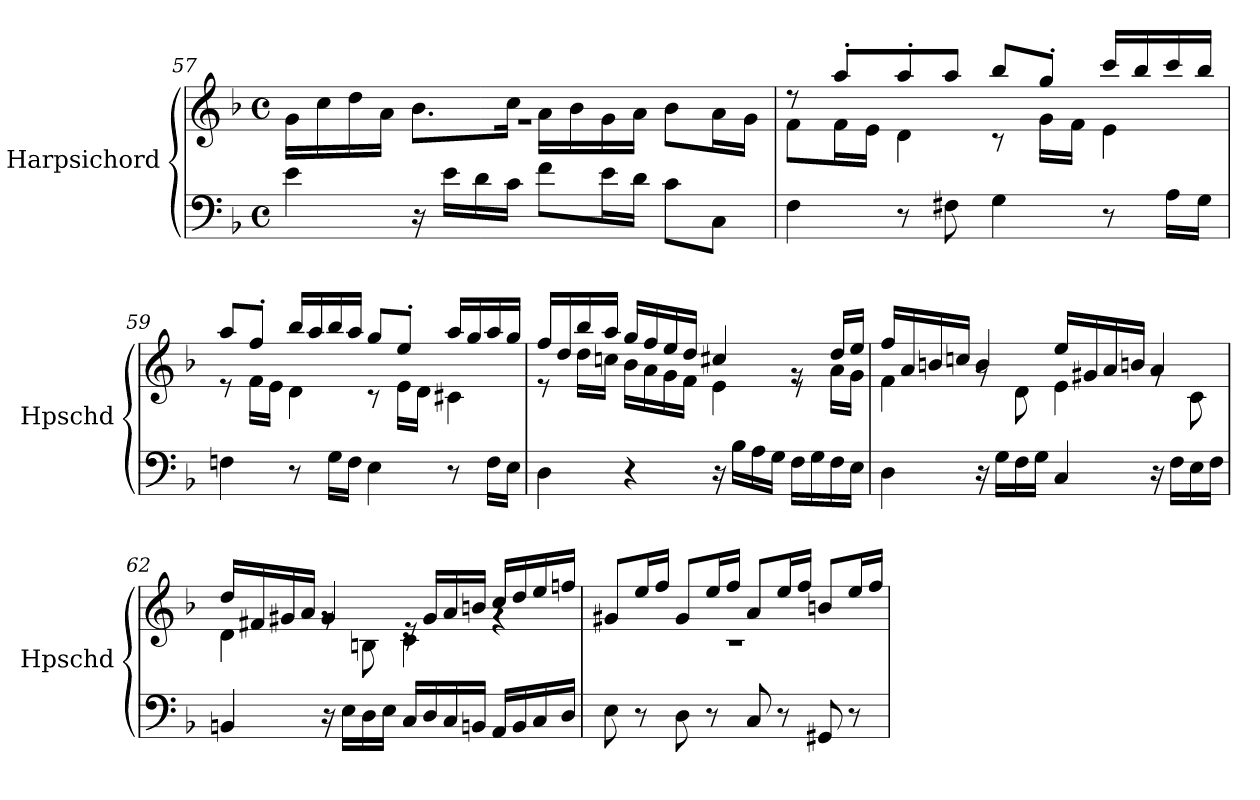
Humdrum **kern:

**kern	**kern
*part1	*part1
*staff2	*staff1
*I"Harpsichord	*
*I'Hpschd	*
*clefF4	*clefG2
*k[b-]	*k[b-]
*M4/4	*M4/4
*met(c)	*met(c)
=57	=57
*	*^
4e\	1rg	16g\LL
.	.	16cc\
.	.	16dd\
.	.	16a\JJ
16r	.	8.b-\L
16e\LL	.	.
16d\	.	.
16c\JJ	.	16cc\Jk
8f\L	.	16a\LL
.	.	16b-\
16e\L	.	16g\
16d\JJ	.	16a\JJ
8c\L	.	8b-\L
8C\J	.	16a\L
.	.	16g\JJ
=58	=58	=58
4F\	8rdd	8f\L
.	8aa'/L	16f\L
.	.	16e\JJ
8r	8aa'/	4d\
8F#X\	8aa/J	.
4G\	8bb-/L	8r
.	8gg'/J	16g\LL
.	.	16f\JJ
8r	16ccc/LL	4e\
.	16bb-/	.
16A\LL	16ccc/	.
16G\JJ	16bb-/JJ	.
!!LO:PB:g=z	!!
=59	=59	=59
4Fn\	8aa/L	8r
.	8ff'/J	16f\LL
.	.	16e\JJ
8r	16bb-/LL	4d\
.	16aa/	.
16G\LL	16bb-/	.
16F\JJ	16aa/JJ	.
4E\	8gg/L	8r
.	8ee'/J	16e\LL
.	.	16d\JJ
8r	16aa/LL	4c#X\
.	16gg/	.
16F\LL	16aa/	.
16E\JJ	16gg/JJ	.
=60	=60	=60
4D\	16ff/LL	8r
.	16dd/	.
.	16bb-/	16dd\LL
.	16aa/JJ	16ccn\JJ
4r	16gg/LL	16b-\LL
.	16ff/	16a\
.	16ee/	16g\
.	16dd/JJ	16f\JJ
16r	4cc#X/	4e\
16B-\LL	.	.
16A\	.	.
16G\JJ	.	.
16F\LL	8rg	8r
16G\	.	.
16F\	16dd/LL	16a\LL
16E\JJ	16ee/JJ	16g\JJ
=61	=61	=61
4D\	16ff/LL	4f\
.	16a/	.
.	16bn/	.
.	16ccn/JJ	.
16r	4b/	8rg
16G\LL	.	.
16F\	.	8d\
16G\JJ	.	.
4C/	16ee/LL	4e\
.	16g#X/	.
.	16a/	.
.	16bn/JJ	.
16r	4a/	8rg
16F\LL	.	.
16E\	.	8c\
16F\JJ	.	.
!!LO:LB:g=z	!!
=62	=62	=62
4BBn/	16dd/LL	4d\
.	16f#X/	.
.	16g#X/	.
.	16a/JJ	.
16r	4g#/	8rg
16E\LL	.	.
16D\	.	8Bn\
16E\JJ	.	.
16C/LL	16re	4c\
16D/	16g#/LL	.
16C/	16a/	.
16BBn/JJ	16bn/JJ	.
16AA/LL	16cc/LL	4rg
16BB/	16dd/	.
16C/	16ee/	.
16D/JJ	16ffn/JJ	.
=63	=63	=63
8E\	8g#X/L	1r
8r	16ee/L	.
.	16ff/JJ	.
8D\	8g#/L	.
8r	16ee/L	.
.	16ff/JJ	.
8C/	8a/L	.
8r	16ee/L	.
.	16ff/JJ	.
8GG#X/	8bn/L	.
8r	16ee/L	.
.	16ff/JJ	.
*	*v	*v
=	=
*-	*-
